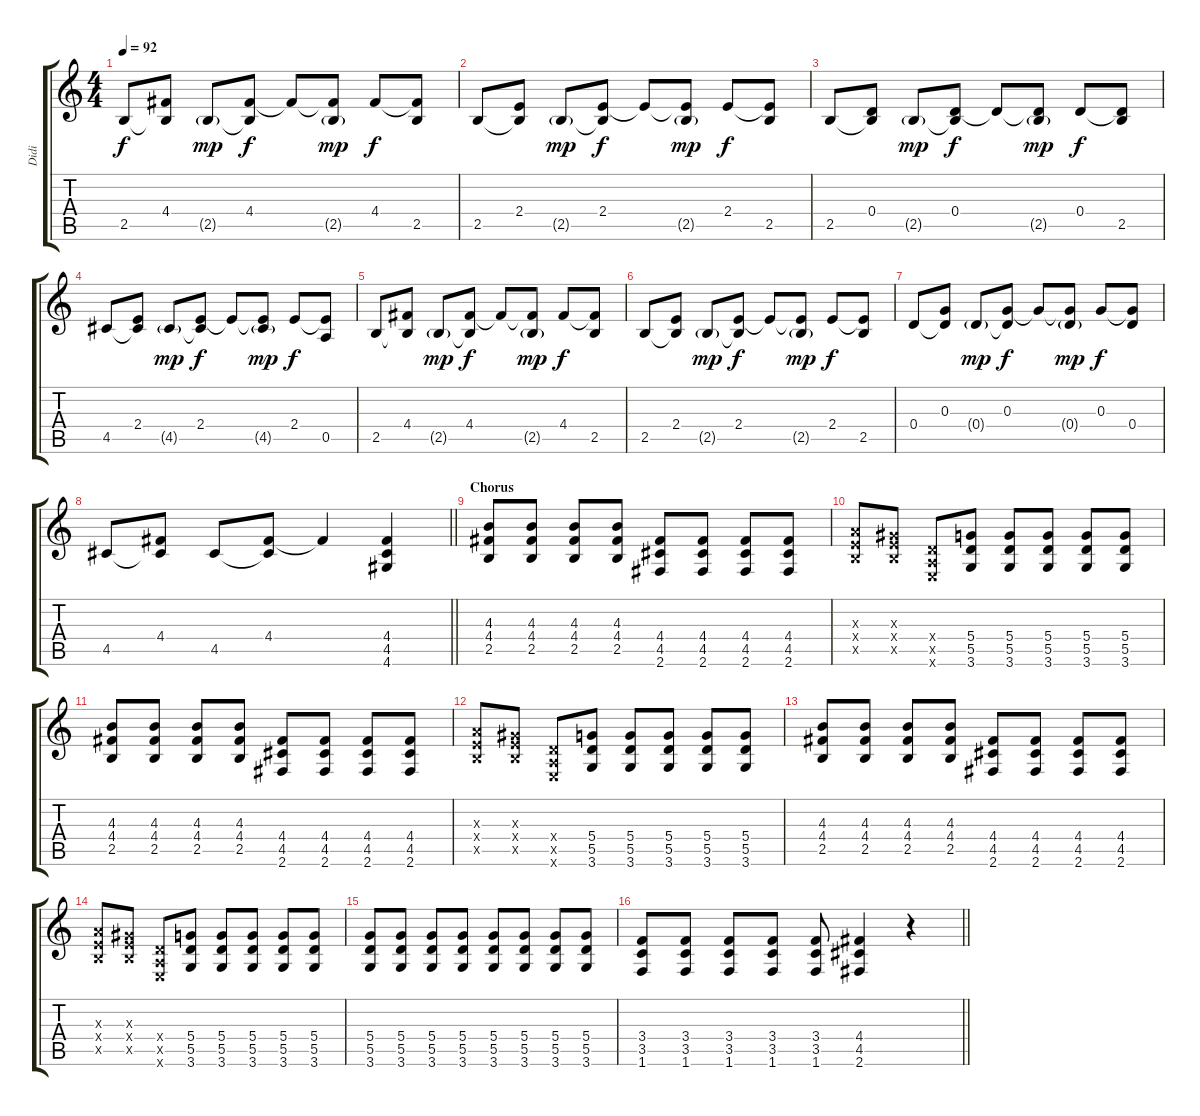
\track ("Didi" "Didi") {instrument distortionguitar}
\staff {score tabs}
\tuning (E4 B3 G3 D3 A2 E2) {hide}
\ts (4 4)
\tempo 92
\clef g2
\ks c
2.5.8{dy f} (4.4 2.5{t}).8 2.5{g}.8{dy mp} (4.4 2.5{t}).8{dy f} 4.4{t}.8 (4.4{t} 2.5{g}).8{dy mp} 4.4.8{dy f} (4.4{t} 2.5).8 |
2.5.8 (2.4 2.5{t}).8 2.5{g}.8{dy mp} (2.4 2.5{t}).8{dy f} 2.4{t}.8 (2.4{t} 2.5{g}).8{dy mp} 2.4.8{dy f} (2.4{t} 2.5).8 |
2.5.8 (0.4 2.5{t}).8 2.5{g}.8{dy mp} (0.4 2.5{t}).8{dy f} 0.4{t}.8 (0.4{t} 2.5{g}).8{dy mp} 0.4.8{dy f} (0.4{t} 2.5).8 |
4.5.8 (2.4 4.5{t}).8 4.5{g}.8{dy mp} (2.4 4.5{t}).8{dy f} 2.4{t}.8 (2.4{t} 4.5{g}).8{dy mp} 2.4.8{dy f} (2.4{t} 0.5).8 |
2.5.8 (4.4 2.5{t}).8 2.5{g}.8{dy mp} (4.4 2.5{t}).8{dy f} 4.4{t}.8 (4.4{t} 2.5{g}).8{dy mp} 4.4.8{dy f} (4.4{t} 2.5).8 |
2.5.8 (2.4 2.5{t}).8 2.5{g}.8{dy mp} (2.4 2.5{t}).8{dy f} 2.4{t}.8 (2.4{t} 2.5{g}).8{dy mp} 2.4.8{dy f} (2.4{t} 2.5).8 |
0.4.8 (0.3 0.4{t}).8 0.4{g}.8{dy mp} (0.3 0.4{t}).8{dy f} 0.3{t}.8 (0.3{t} 0.4{g}).8{dy mp} 0.3.8{dy f} (0.3{t} 0.4).8 |
\barLineRight lightlight
4.5.8 (4.4 4.5{t}).8 4.5.8 (4.4 4.5{t}).8 4.4{t}.4 (4.4 4.5 4.6).4{volume 6 instrument distortionguitar} |
\section ("" "Chorus")
(4.3 4.4 2.5).8{volume 16 instrument distortionguitar} (4.3 4.4 2.5).8 (4.3 4.4 2.5).8 (4.3 4.4 2.5).8 (4.4 4.5 2.6).8 (4.4 4.5 2.6).8 (4.4 4.5 2.6).8 (4.4 4.5 2.6).8 |
(2.3{x} 2.4{x} 2.5{x}).8{volume 16 instrument distortionguitar} (1.3{x} 2.4{x} 2.5{x}).8 (0.4{x} 0.5{x} 0.6{x}).8 (5.4 5.5 3.6).8 (5.4 5.5 3.6).8 (5.4 5.5 3.6).8 (5.4 5.5 3.6).8 (5.4 5.5 3.6).8 |
(4.3 4.4 2.5).8{volume 16 instrument distortionguitar} (4.3 4.4 2.5).8 (4.3 4.4 2.5).8 (4.3 4.4 2.5).8 (4.4 4.5 2.6).8 (4.4 4.5 2.6).8 (4.4 4.5 2.6).8 (4.4 4.5 2.6).8 |
(2.3{x} 2.4{x} 2.5{x}).8{volume 16 instrument distortionguitar} (1.3{x} 2.4{x} 2.5{x}).8 (0.4{x} 0.5{x} 0.6{x}).8 (5.4 5.5 3.6).8 (5.4 5.5 3.6).8 (5.4 5.5 3.6).8 (5.4 5.5 3.6).8 (5.4 5.5 3.6).8 |
(4.3 4.4 2.5).8{volume 16 instrument distortionguitar} (4.3 4.4 2.5).8 (4.3 4.4 2.5).8 (4.3 4.4 2.5).8 (4.4 4.5 2.6).8 (4.4 4.5 2.6).8 (4.4 4.5 2.6).8 (4.4 4.5 2.6).8 |
(2.3{x} 2.4{x} 2.5{x}).8{volume 16 instrument distortionguitar} (1.3{x} 2.4{x} 2.5{x}).8 (0.4{x} 0.5{x} 0.6{x}).8 (5.4 5.5 3.6).8 (5.4 5.5 3.6).8 (5.4 5.5 3.6).8 (5.4 5.5 3.6).8 (5.4 5.5 3.6).8 |
(5.4 5.5 3.6).8{volume 16 instrument distortionguitar} (5.4 5.5 3.6).8 (5.4 5.5 3.6).8 (5.4 5.5 3.6).8 (5.4 5.5 3.6).8 (5.4 5.5 3.6).8 (5.4 5.5 3.6).8 (5.4 5.5 3.6).8 |
\barLineRight lightlight
(3.4 3.5 1.6).8{volume 16 instrument distortionguitar} (3.4 3.5 1.6).8 (3.4 3.5 1.6).8 (3.4 3.5 1.6).8 (3.4 3.5 1.6).8 (4.4 4.5 2.6).4 r.4
